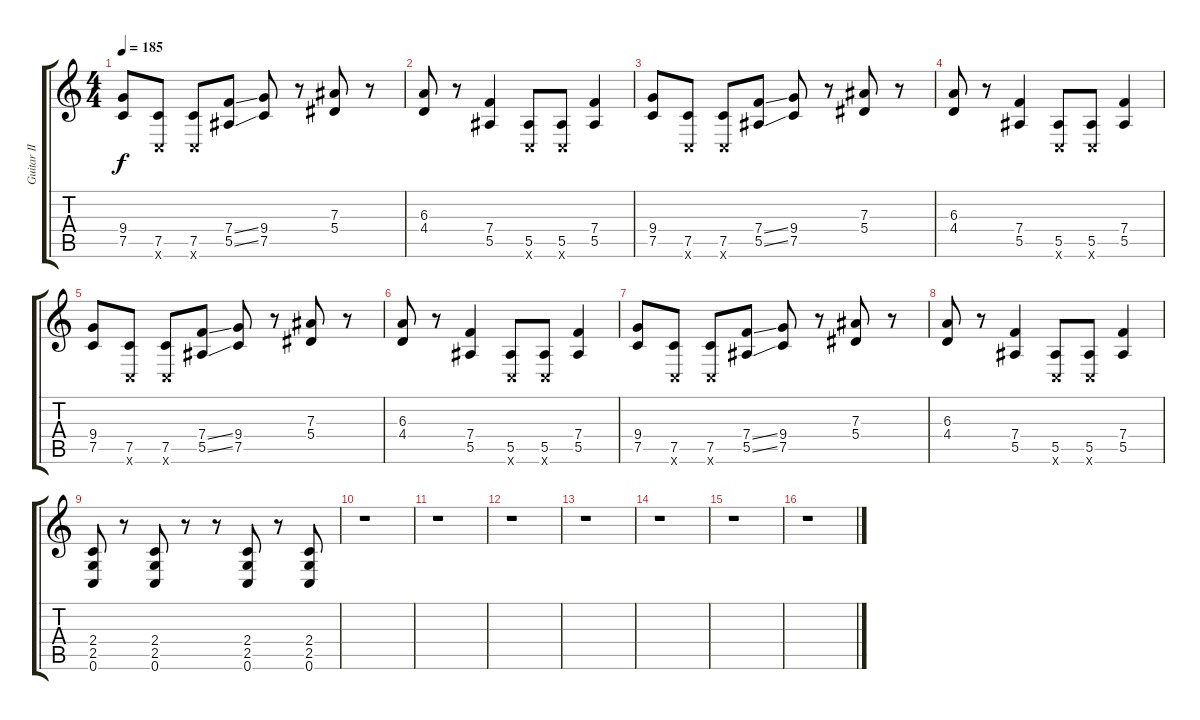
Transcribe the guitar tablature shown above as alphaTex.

\track ("Guitar II" "Guitar II") {instrument distortionguitar}
\staff {score tabs}
\tuning (C4 G3 Eb3 Bb2 F2 C2) {hide}
\ts (4 4)
\tempo 185
\clef g2
\ks c
(9.4 7.5).8{dy f} (7.5 0.6{x}).8 (7.5 0.6{x}).8 (7.4{ss} 5.5{ss}).8 (9.4 7.5).8 r.8 (7.3 5.4).8 r.8 |
(6.3 4.4).8 r.8 (7.4 5.5).4 (5.5 0.6{x}).8 (5.5 0.6{x}).8 (7.4 5.5).4 |
(9.4 7.5).8 (7.5 0.6{x}).8 (7.5 0.6{x}).8 (7.4{ss} 5.5{ss}).8 (9.4 7.5).8 r.8 (7.3 5.4).8 r.8 |
(6.3 4.4).8 r.8 (7.4 5.5).4 (5.5 0.6{x}).8 (5.5 0.6{x}).8 (7.4 5.5).4 |
(9.4 7.5).8 (7.5 0.6{x}).8 (7.5 0.6{x}).8 (7.4{ss} 5.5{ss}).8 (9.4 7.5).8 r.8 (7.3 5.4).8 r.8 |
(6.3 4.4).8 r.8 (7.4 5.5).4 (5.5 0.6{x}).8 (5.5 0.6{x}).8 (7.4 5.5).4 |
(9.4 7.5).8 (7.5 0.6{x}).8 (7.5 0.6{x}).8 (7.4{ss} 5.5{ss}).8 (9.4 7.5).8 r.8 (7.3 5.4).8 r.8 |
(6.3 4.4).8 r.8 (7.4 5.5).4 (5.5 0.6{x}).8 (5.5 0.6{x}).8 (7.4 5.5).4 |
(2.4 2.5 0.6).8{volume 13} r.8 (2.4 2.5 0.6).8 r.8 r.8 (2.4 2.5 0.6).8 r.8 (2.4 2.5 0.6).8 |
r.1 |
r.1 |
r.1 |
r.1 |
r.1 |
r.1 |
r.1
